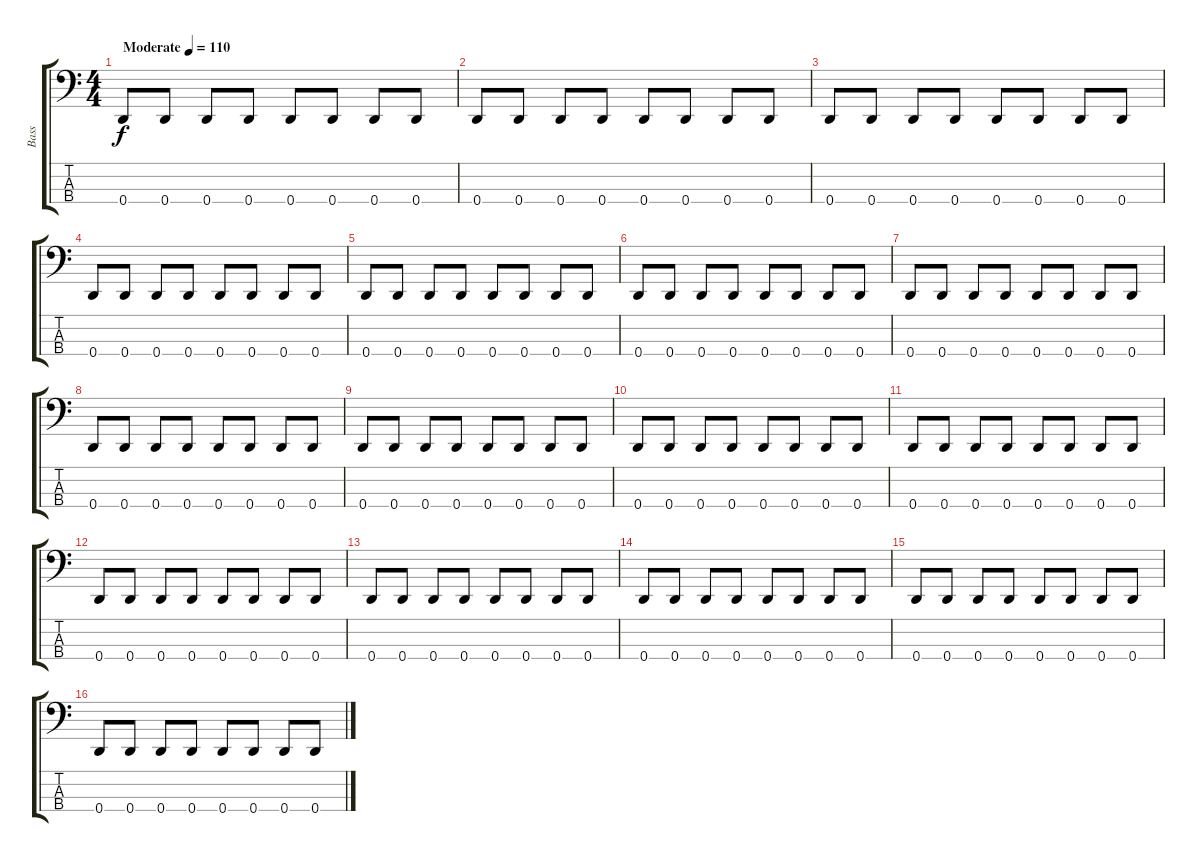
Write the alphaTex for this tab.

\track ("Bass" "Bass") {instrument electricbasspick}
\staff {score tabs}
\tuning (G2 D2 A1 D1) {hide}
\ts (4 4)
\tempo (110 "Moderate")
\clef f4
\ks c
0.4.8{dy f instrument electricbasspick} 0.4.8 0.4.8 0.4.8 0.4.8 0.4.8 0.4.8 0.4.8 |
0.4.8 0.4.8 0.4.8 0.4.8 0.4.8 0.4.8 0.4.8 0.4.8 |
0.4.8 0.4.8 0.4.8 0.4.8 0.4.8 0.4.8 0.4.8 0.4.8 |
0.4.8 0.4.8 0.4.8 0.4.8 0.4.8 0.4.8 0.4.8 0.4.8 |
0.4.8 0.4.8 0.4.8 0.4.8 0.4.8 0.4.8 0.4.8 0.4.8 |
0.4.8 0.4.8 0.4.8 0.4.8 0.4.8 0.4.8 0.4.8 0.4.8 |
0.4.8 0.4.8 0.4.8 0.4.8 0.4.8 0.4.8 0.4.8 0.4.8 |
0.4.8 0.4.8 0.4.8 0.4.8 0.4.8 0.4.8 0.4.8 0.4.8 |
0.4.8 0.4.8 0.4.8 0.4.8 0.4.8 0.4.8 0.4.8 0.4.8 |
0.4.8 0.4.8 0.4.8 0.4.8 0.4.8 0.4.8 0.4.8 0.4.8 |
0.4.8 0.4.8 0.4.8 0.4.8 0.4.8 0.4.8 0.4.8 0.4.8 |
0.4.8 0.4.8 0.4.8 0.4.8 0.4.8 0.4.8 0.4.8 0.4.8 |
0.4.8 0.4.8 0.4.8 0.4.8 0.4.8 0.4.8 0.4.8 0.4.8 |
0.4.8 0.4.8 0.4.8 0.4.8 0.4.8 0.4.8 0.4.8 0.4.8 |
0.4.8 0.4.8 0.4.8 0.4.8 0.4.8 0.4.8 0.4.8 0.4.8 |
0.4.8 0.4.8 0.4.8 0.4.8 0.4.8 0.4.8 0.4.8 0.4.8
